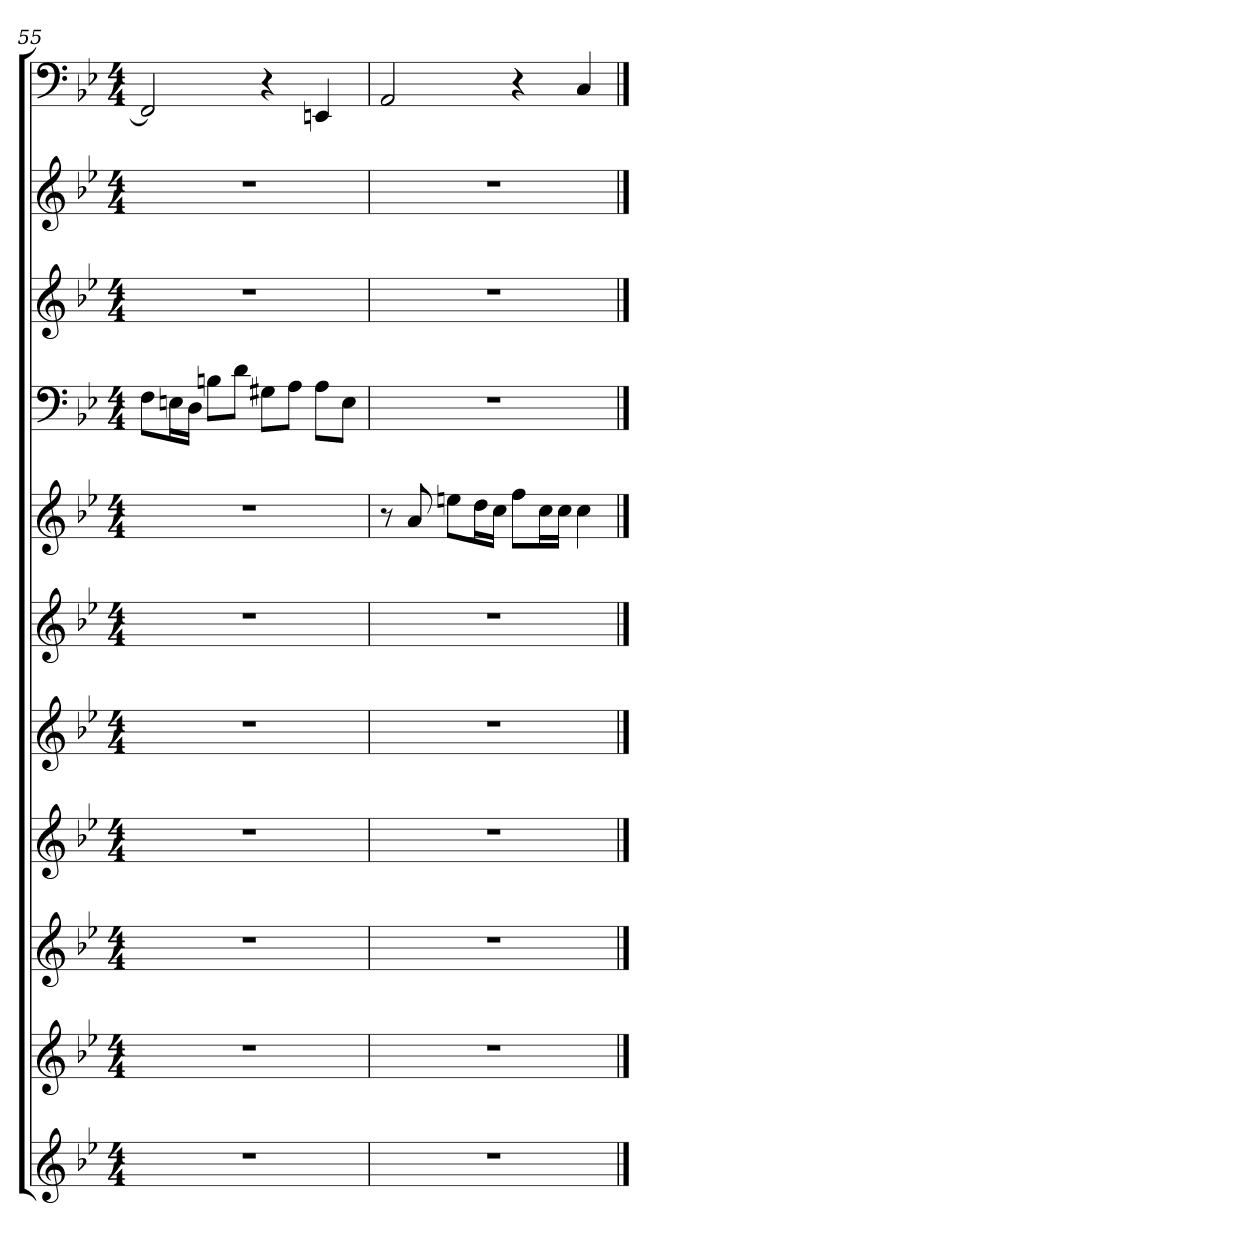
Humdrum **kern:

**kern	**kern	**kern	**kern	**kern	**kern	**kern	**kern	**kern	**kern	**kern
*part11	*part10	*part9	*part8	*part7	*part6	*part5	*part4	*part3	*part2	*part1
*staff11	*staff10	*staff9	*staff8	*staff7	*staff6	*staff5	*staff4	*staff3	*staff2	*staff1
*clefG2	*clefG2	*clefG2	*clefG2	*clefG2	*clefG2	*clefG2	*clefF4	*clefG2	*clefG2	*clefF4
*k[b-e-]	*k[b-e-]	*k[b-e-]	*k[b-e-]	*k[b-e-]	*k[b-e-]	*k[b-e-]	*k[b-e-]	*k[b-e-]	*k[b-e-]	*k[b-e-]
*g:	*g:	*g:	*g:	*g:	*g:	*g:	*g:	*g:	*g:	*g:
*M4/4	*M4/4	*M4/4	*M4/4	*M4/4	*M4/4	*M4/4	*M4/4	*M4/4	*M4/4	*M4/4
=55	=55	=55	=55	=55	=55	=55	=55	=55	=55	=55
1r	1r	1r	1r	1r	1r	1r	8F\L	1r	1r	2FF]
.	.	.	.	.	.	.	16En\L	.	.	.
.	.	.	.	.	.	.	16D\JJ	.	.	.
.	.	.	.	.	.	.	8Bn\L	.	.	.
.	.	.	.	.	.	.	8d\J	.	.	.
.	.	.	.	.	.	.	8G#X\L	.	.	4r
.	.	.	.	.	.	.	8A\J	.	.	.
.	.	.	.	.	.	.	8A\L	.	.	4EEn
.	.	.	.	.	.	.	8E\J	.	.	.
=56	=56	=56	=56	=56	=56	=56	=56	=56	=56	=56
1r	1r	1r	1r	1r	1r	8r	1r	1r	1r	2AA
.	.	.	.	.	.	8a	.	.	.	.
.	.	.	.	.	.	8een\L	.	.	.	.
.	.	.	.	.	.	16dd\L	.	.	.	.
.	.	.	.	.	.	16cc\JJ	.	.	.	.
.	.	.	.	.	.	8ff\L	.	.	.	4r
.	.	.	.	.	.	16cc\L	.	.	.	.
.	.	.	.	.	.	16cc\JJ	.	.	.	.
.	.	.	.	.	.	4cc	.	.	.	4C
==	==	==	==	==	==	==	==	==	==	==
*-	*-	*-	*-	*-	*-	*-	*-	*-	*-	*-
